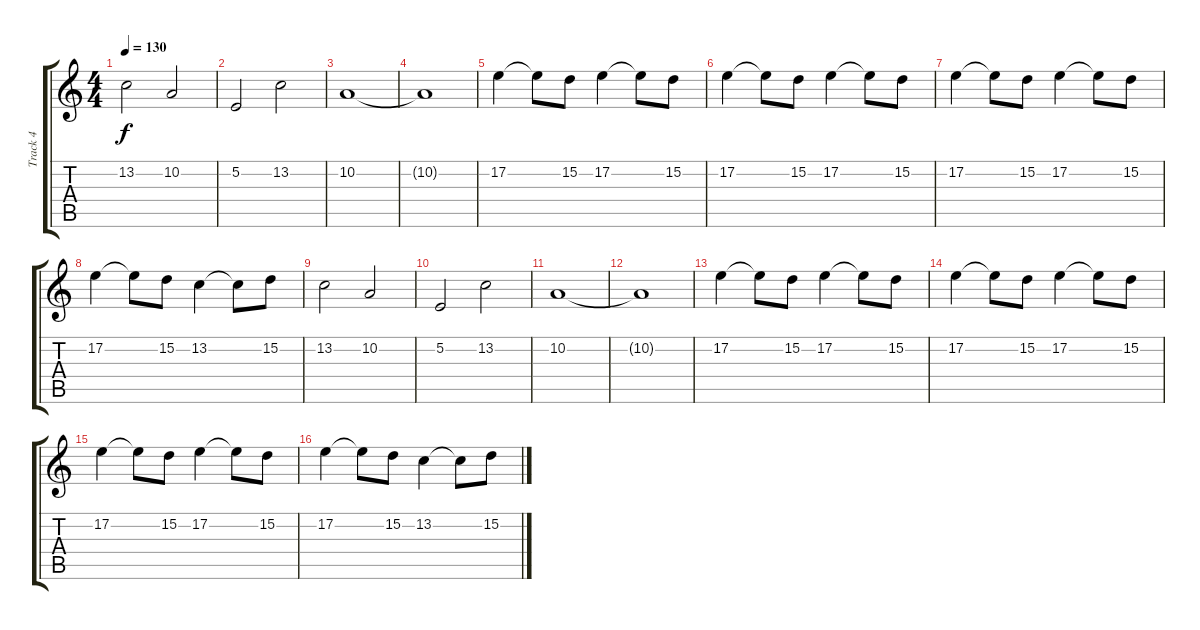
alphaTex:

\track ("Track 4" "Track 4") {instrument trumpet}
\staff {score tabs}
\tuning (E4 B3 G3 D3 A2 E2) {hide}
\ts (4 4)
\tempo 130
\clef g2
\ks c
13.2.2{dy f} 10.2.2 |
5.2.2 13.2.2 |
10.2.1 |
10.2{t}.1 |
17.2.4 17.2{t}.8 15.2.8 17.2.4 17.2{t}.8 15.2.8 |
17.2.4 17.2{t}.8 15.2.8 17.2.4 17.2{t}.8 15.2.8 |
17.2.4 17.2{t}.8 15.2.8 17.2.4 17.2{t}.8 15.2.8 |
17.2.4 17.2{t}.8 15.2.8 13.2.4 13.2{t}.8 15.2.8 |
13.2.2 10.2.2 |
5.2.2 13.2.2 |
10.2.1 |
10.2{t}.1 |
17.2.4 17.2{t}.8 15.2.8 17.2.4 17.2{t}.8 15.2.8 |
17.2.4 17.2{t}.8 15.2.8 17.2.4 17.2{t}.8 15.2.8 |
17.2.4 17.2{t}.8 15.2.8 17.2.4 17.2{t}.8 15.2.8 |
17.2.4 17.2{t}.8 15.2.8 13.2.4 13.2{t}.8 15.2.8
